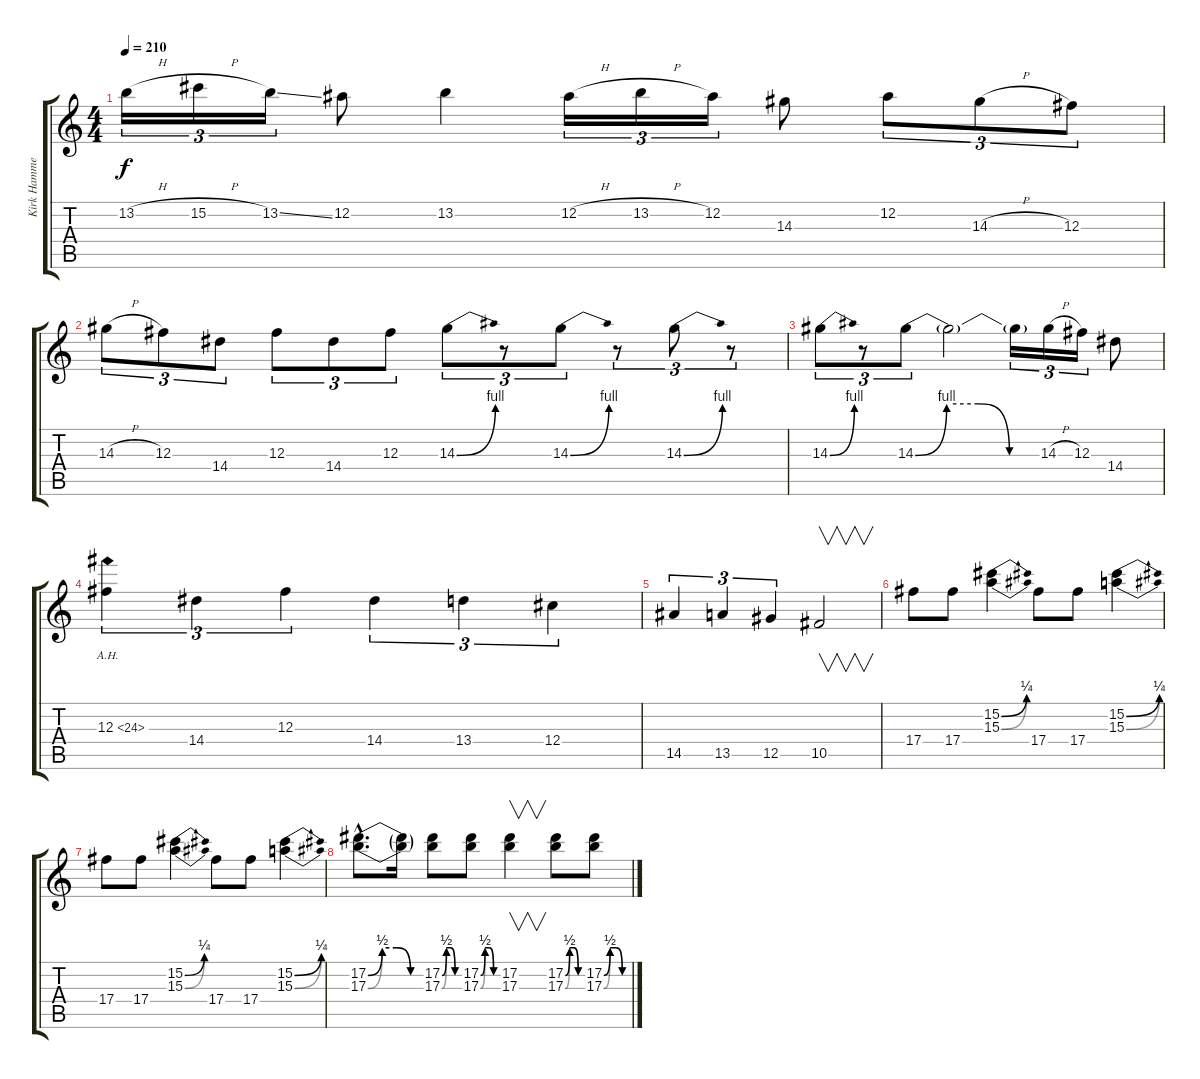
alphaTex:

\track ("Kirk Hammett (Distortion Guitar)" "Kirk Hamme") {instrument overdrivenguitar}
\staff {score tabs}
\tuning (Eb4 Bb3 Gb3 Db3 Ab2 Eb2) {hide}
\ts (4 4)
\tempo 210
\clef g2
\ks c
13.2{h}.16{tu (3 2) dy f} 15.2{h}.16{tu (3 2)} 13.2{ss}.16{tu (3 2)} 12.2.8 13.2.4 12.2{h}.16{tu (3 2)} 13.2{h}.16{tu (3 2)} 12.2.16{tu (3 2)} 14.3.8 12.2.8{tu (3 2)} 14.3{h}.8{tu (3 2)} 12.3.8{tu (3 2)} |
14.3{h}.8{tu (3 2)} 12.3.8{tu (3 2)} 14.4.8{tu (3 2)} 12.3.8{tu (3 2)} 14.4.8{tu (3 2)} 12.3.8{tu (3 2)} 14.3{be (bend 0 0 60 4)}.8{tu (3 2)} r.8{tu (3 2)} 14.3{be (bend 0 0 60 4)}.8{tu (3 2)} r.8{tu (3 2)} 14.3{be (bend 0 0 60 4)}.8{tu (3 2)} r.8{tu (3 2)} |
14.3{be (bend 0 0 60 4)}.8{tu (3 2)} r.8{tu (3 2)} 14.3{be (custom 0 0 15 4 30 4 45 0 60 0)}.8{tu (3 2)} 14.3{t}.2 14.3{t}.16{tu (3 2)} 14.3{h}.16{tu (3 2)} 12.3.16{tu (3 2)} 14.4.8 |
12.3{ah 12}.4{tu (3 2)} 14.4.4{tu (3 2)} 12.3.4{tu (3 2)} 14.4.4{tu (3 2)} 13.4.4{tu (3 2)} 12.4.4{tu (3 2)} |
14.5.4{tu (3 2)} 13.5.4{tu (3 2)} 12.5.4{tu (3 2)} 10.5.2{v} |
17.4.8 17.4.8 (15.2{be (bend 0 0 60 1)} 15.3{be (bend 0 0 60 2)}).4 17.4.8 17.4.8 (15.2{be (bend 0 0 60 1)} 15.3{be (bend 0 0 60 2)}).4 |
17.4.8 17.4.8 (15.2{be (bend 0 0 60 1)} 15.3{be (bend 0 0 60 2)}).4 17.4.8 17.4.8 (15.2{be (bend 0 0 60 1)} 15.3{be (bend 0 0 60 2)}).4 |
(17.2{be (custom 0 0 15 2 30 2 45 0 60 0) hac} 17.3{be (custom 0 0 15 2 30 2 45 0 60 0) hac}).8{d} (17.2{t} 17.3{t}).16 (17.2{be (custom 0 0 15 2 30 2 45 0 60 0)} 17.3{be (custom 0 0 15 2 30 2 45 0 60 0)}).8 (17.2{be (custom 0 0 15 2 30 2 45 0 60 0)} 17.3{be (custom 0 0 15 2 30 2 45 0 60 0)}).8 (17.2 17.3).4{v} (17.2{be (custom 0 0 15 2 30 2 45 0 60 0)} 17.3{be (custom 0 0 15 2 30 2 45 0 60 0)}).8 (17.2{be (custom 0 0 15 2 30 2 45 0 60 0)} 17.3{be (custom 0 0 15 2 30 2 45 0 60 0)}).8
